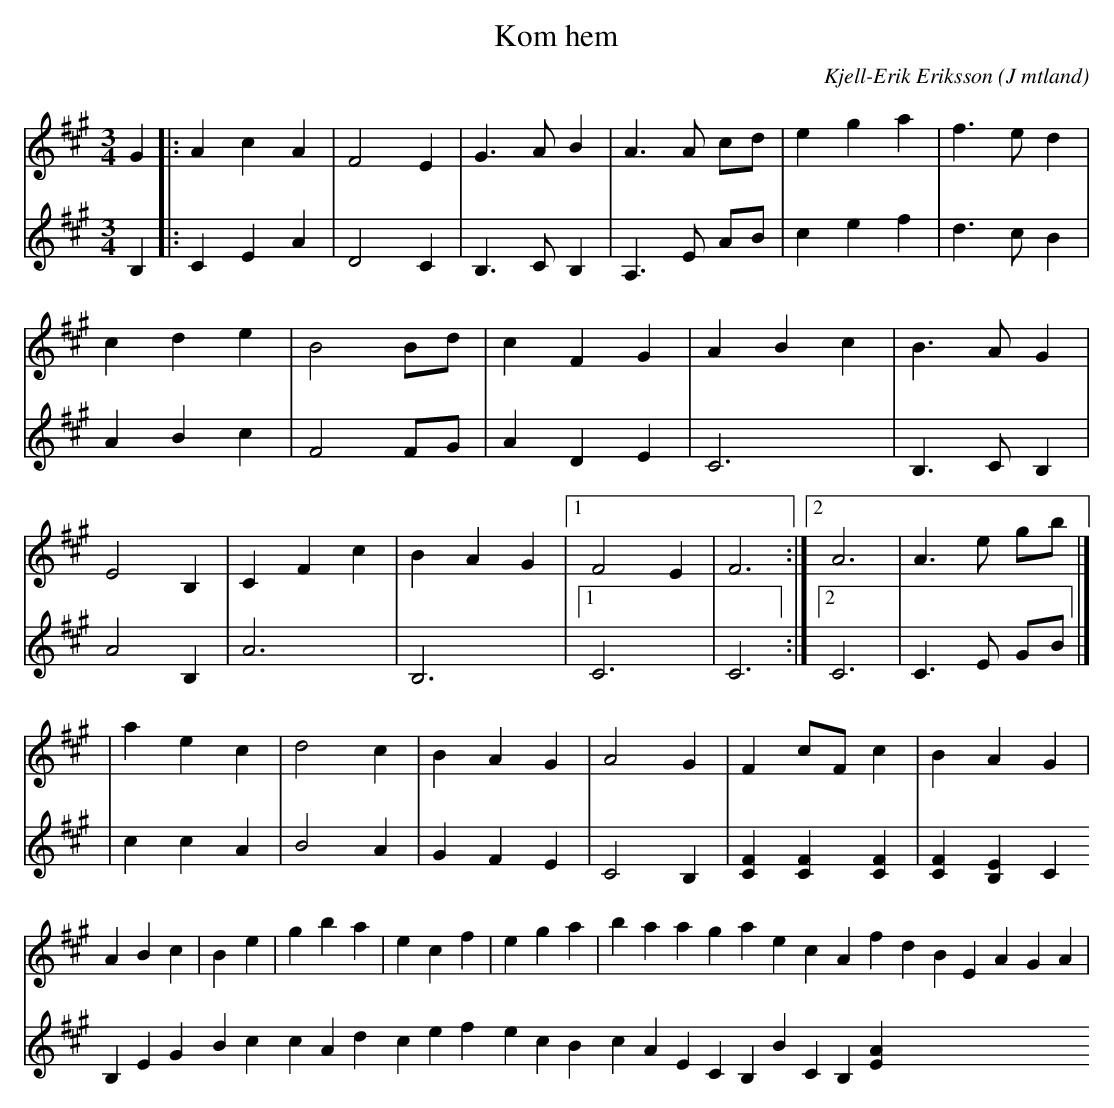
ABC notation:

X:1
T:Kom hem
O:J mtland
C:Kjell-Erik Eriksson
M:3/4
L:1/4
K:A
[V:1] G|:AcA|F2 E|G>A  B|A>A c/2d/2|eg a|f>e d|cde|B2 B/2d/2|cFG|ABc|B >A G|E2 B,|CFc|BAG|[1 F2E|F3:|[2 A3|A>e g/2b/2|]
[V:2]B,|:CEA|D2 C|B,>CB,|A,>E A/2B/2|cef|d>c B|ABc|F2 F/2G/2|ADE|C3 |B,>CB,|A2 B,|A3 |B,3|[1 C3 |C3:|[2 C3|C>E G/2B/2|]
[V:1]|aec|d2 c|BAG|A2 G |F c/2F/2 c       |BAG  |ABc|Be|gba|ecf|ega|baagaecAfdBEAGA|
[V:2]|ccA|B2 A|GFE|C2 B,|[C F] [C F] [C F]|[C F] [B, E] CB,EGBccAdcefecBcAECB,BCB,[A E]
